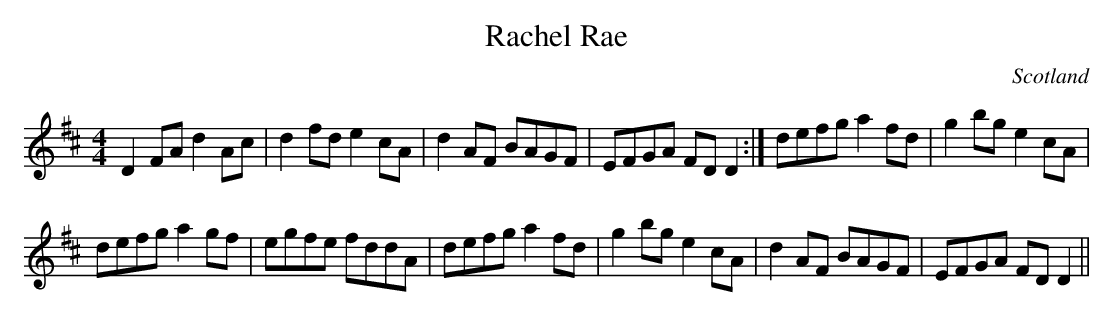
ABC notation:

X:1
T:Rachel Rae
O:Scotland
M:4/4
K:D
D2FA d2Ac|d2fd e2cA|d2AF BAGF|EFGA FDD2:|\
defg a2fd|g2bg e2cA|
defg a2gf|egfe fddA|\
defg a2fd|g2bg e2cA|d2AF BAGF|EFGA FDD2||
